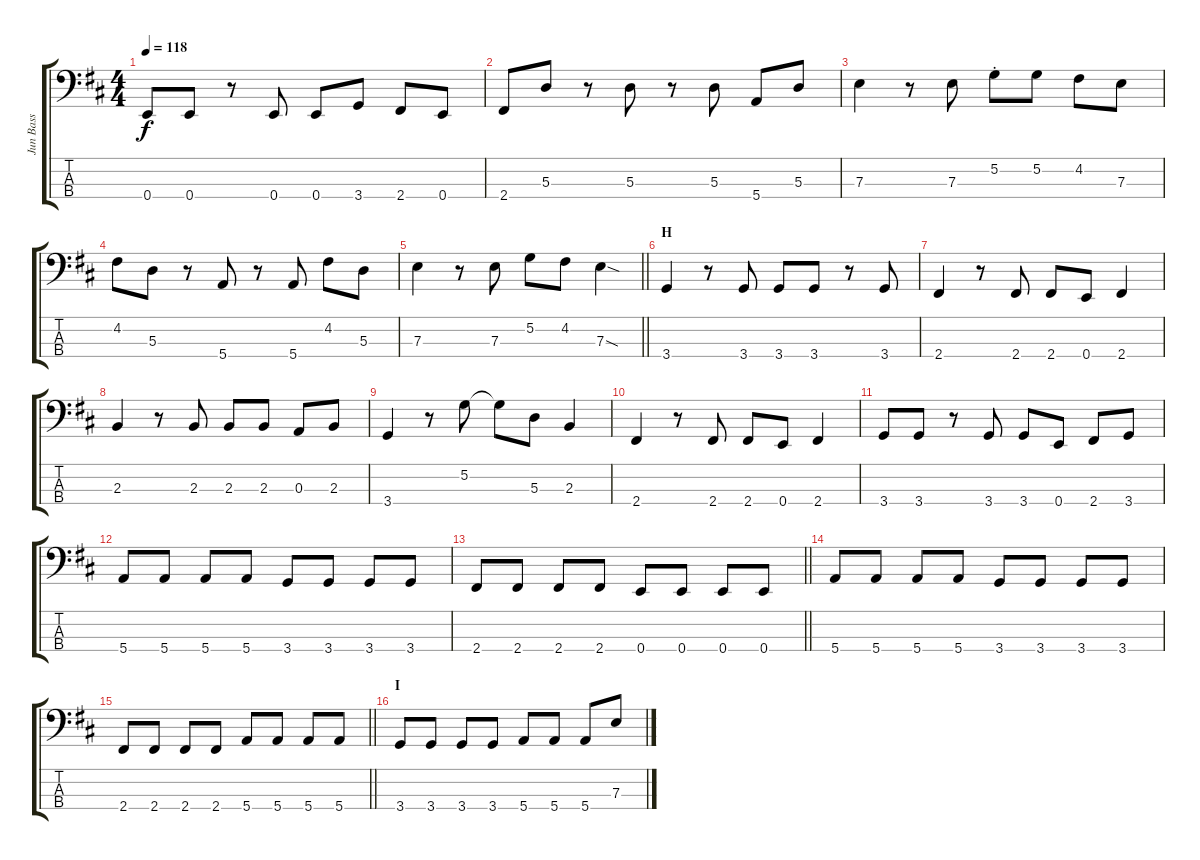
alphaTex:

\track ("Jun Bass" "Jun Bass") {instrument electricbassfinger}
\staff {score tabs}
\tuning (G2 D2 A1 E1) {hide}
\ts (4 4)
\tempo 118
\clef f4
\ks d
0.4.8{dy f} 0.4.8 r.8 0.4.8 0.4.8 3.4.8 2.4.8 0.4.8 |
2.4.8 5.3.8 r.8 5.3.8 r.8 5.3.8 5.4.8 5.3.8 |
7.3.4 r.8 7.3.8 5.2{st}.8 5.2.8 4.2.8 7.3.8 |
4.2.8 5.3.8 r.8 5.4.8 r.8 5.4.8 4.2.8 5.3.8 |
\barLineRight lightlight
7.3.4 r.8 7.3.8 5.2.8 4.2.8 7.3{sod}.4 |
\section ("" "H")
3.4.4 r.8 3.4.8 3.4.8 3.4.8 r.8 3.4.8 |
2.4.4 r.8 2.4.8 2.4.8 0.4.8 2.4.4 |
2.3.4 r.8 2.3.8 2.3.8 2.3.8 0.3.8 2.3.8 |
3.4.4 r.8 5.2.8 5.2{t}.8 5.3.8 2.3.4 |
2.4.4 r.8 2.4.8 2.4.8 0.4.8 2.4.4 |
3.4.8 3.4.8 r.8 3.4.8 3.4.8 0.4.8 2.4.8 3.4.8 |
5.4.8 5.4.8 5.4.8 5.4.8 3.4.8 3.4.8 3.4.8 3.4.8 |
\barLineRight lightlight
2.4.8 2.4.8 2.4.8 2.4.8 0.4.8 0.4.8 0.4.8 0.4.8 |
5.4.8 5.4.8 5.4.8 5.4.8 3.4.8 3.4.8 3.4.8 3.4.8 |
\barLineRight lightlight
2.4.8 2.4.8 2.4.8 2.4.8 5.4.8 5.4.8 5.4.8 5.4.8 |
\section ("" "I")
3.4.8 3.4.8 3.4.8 3.4.8 5.4.8 5.4.8 5.4.8 7.3.8
